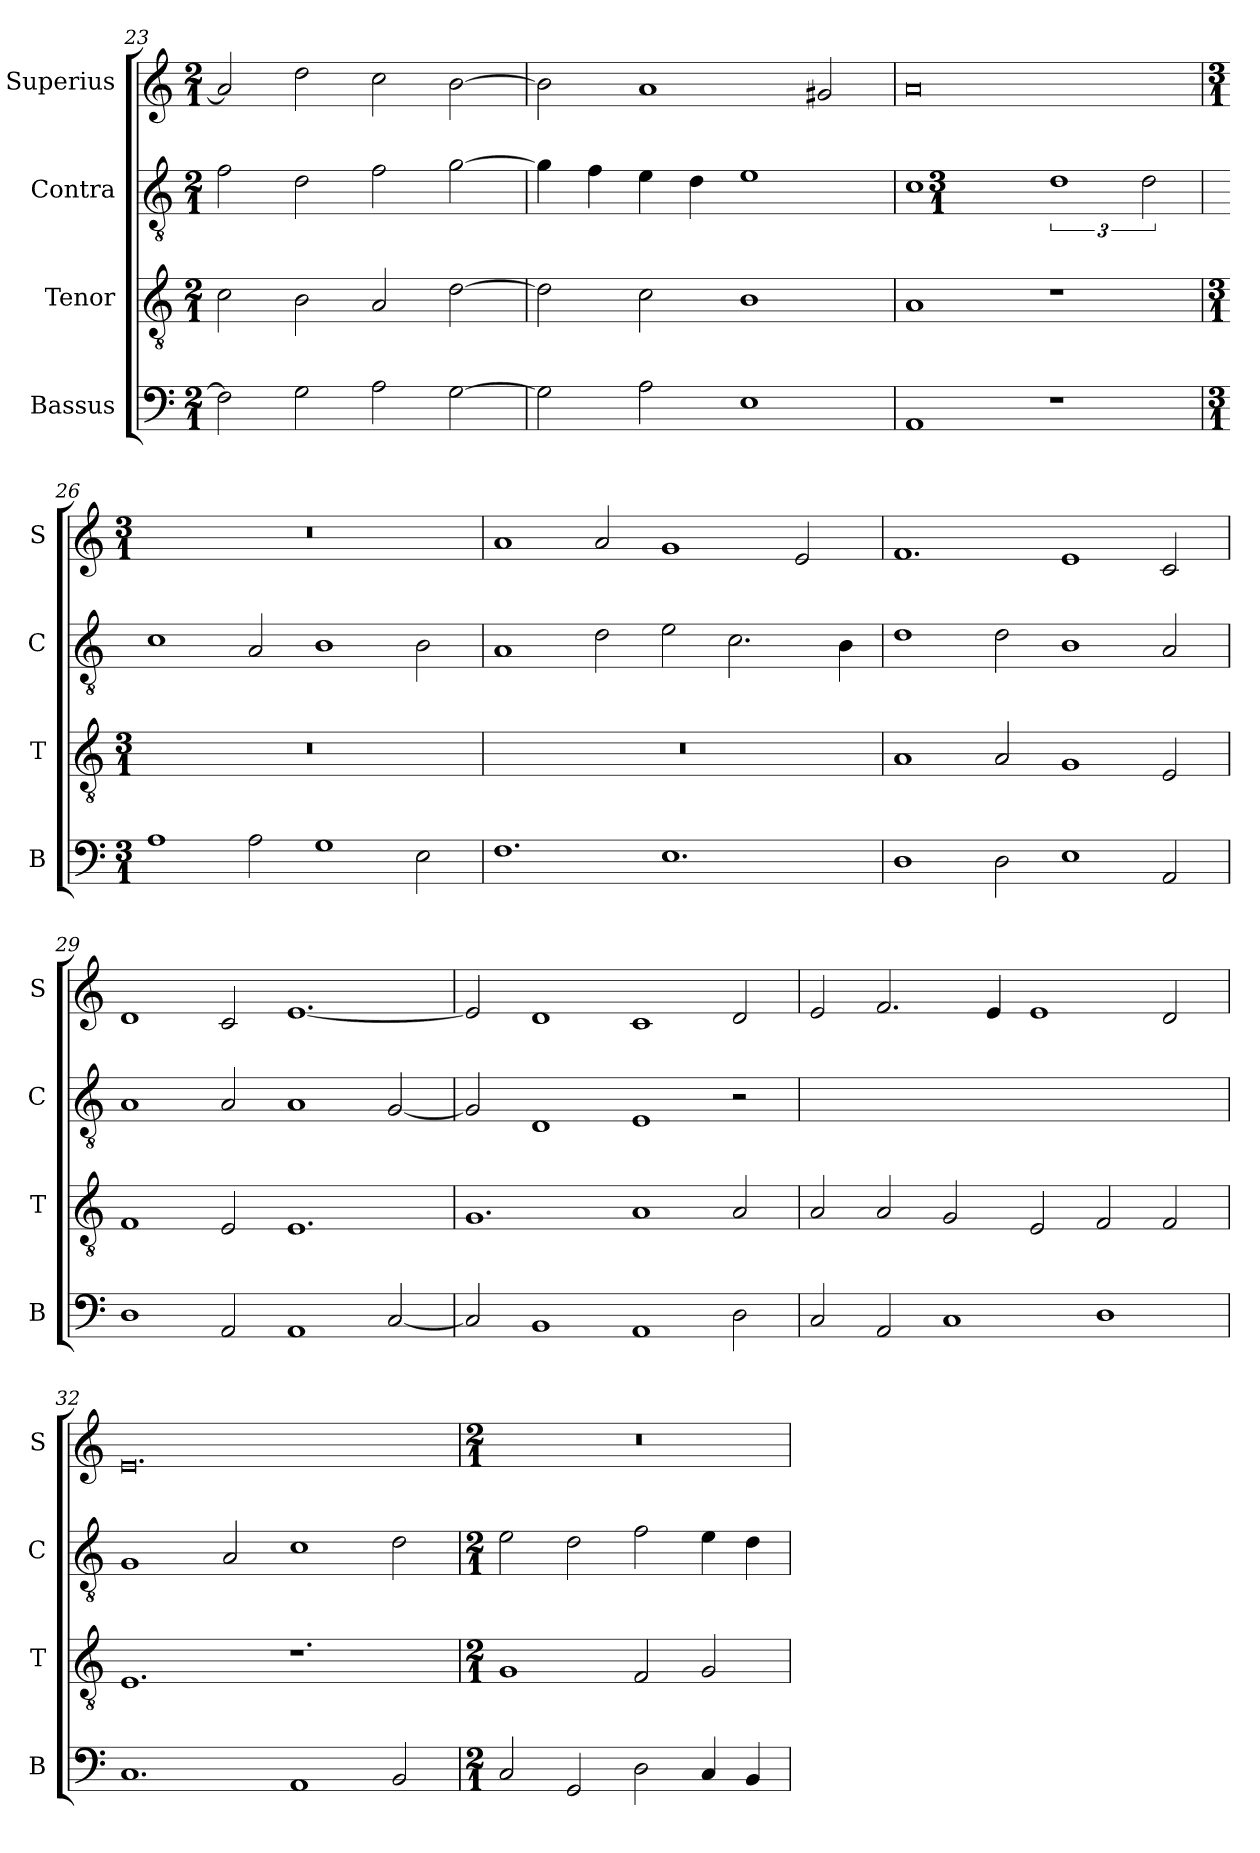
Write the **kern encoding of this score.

**kern	**kern	**kern	**kern
*part4	*part3	*part2	*part1
*staff4	*staff3	*staff2	*staff1
*I"Bassus	*I"Tenor	*I"Contra	*I"Superius
*I'B	*I'T	*I'C	*I'S
*clefF4	*clefGv2	*clefGv2	*clefG2
*k[]	*k[]	*k[]	*k[]
*M2/1	*M2/1	*M2/1	*M2/1
=23	=23	=23	=23
2F\]	2c\	2f\	2a/]
2G\	2B\	2d\	2dd\
2A\	2A/	2f\	2cc\
[2G\	[2d\	[2g\	[2b\
=24	=24	=24	=24
2G\]	2d\]	4g\]	2b\]
.	.	4f\	.
2A\	2c\	4e\	1a
.	.	4d\	.
1E	1B	1e	.
.	.	.	2g#X/
=25	=25	=25	=25
1AA	1A	1c	0a
*	*	*M3/1	*
1r	1r	3%2d	.
.	.	3d\	.
=26	=26	=26	=26
*M3/1	*M3/1	*	*M3/1
1A	0.r	1c	0.r
2A\	.	2A/	.
1G	.	1B	.
2E\	.	2B\	.
=27	=27	=27	=27
1.F	0.r	1A	1a
.	.	2d\	2a/
1.E	.	2e\	1g
.	.	2.c\	.
.	.	.	2e/
.	.	4B\	.
=28	=28	=28	=28
1D	1A	1d	1.f
2D\	2A/	2d\	.
1E	1G	1B	1e
2AA/	2E/	2A/	2c/
=29	=29	=29	=29
1D	1F	1A	1d
2AA/	2E/	2A/	2c/
1AA	1.E	1A	[1.e
[2C/	.	[2G/	.
=30	=30	=30	=30
2C/]	1.G	2G/]	2e/]
1BB	.	1D	1d
1AA	1A	1E	1c
2D\	2A/	2r	2d/
=31	=31	=31	=31
2C/	2A/	0.r	2e/
2AA/	2A/	.	2.f/
1C	2G/	.	.
.	.	.	4e/
.	2E/	.	1e
1D	2F/	.	.
.	2F/	.	2d/
=32	=32	=32	=32
1.C	1.E	1G	0.e
.	.	2A/	.
1AA	1.r	1c	.
2BB/	.	2d\	.
=33	=33	=33	=33
*M2/1	*M2/1	*M2/1	*M2/1
2C/	1G	2e\	0r
2GG/	.	2d\	.
2D\	2F/	2f\	.
4C/	2G/	4e\	.
4BB/	.	4d\	.
=	=	=	=
*-	*-	*-	*-
